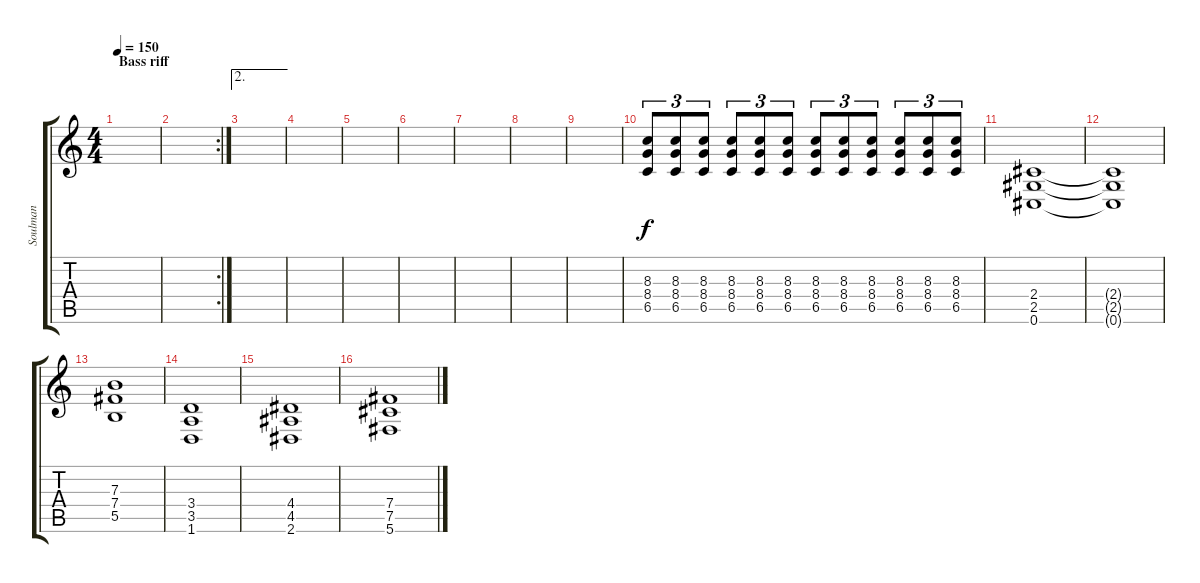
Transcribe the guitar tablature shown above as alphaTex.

\track ("Soulman" "Soulman") {instrument distortionguitar}
\staff {score tabs}
\tuning (Db4 Ab3 E3 B2 Gb2 Db2) {hide}
\ts (4 4)
\section ("" "Bass riff")
\tempo 150
\clef g2
\ks c
|
\rc 2
|
\ae 2
|
|
|
|
|
|
|
(8.3 8.4 6.5).8{tu (3 2)} (8.3 8.4 6.5).8{tu (3 2)} (8.3 8.4 6.5).8{tu (3 2)} (8.3 8.4 6.5).8{tu (3 2)} (8.3 8.4 6.5).8{tu (3 2)} (8.3 8.4 6.5).8{tu (3 2)} (8.3 8.4 6.5).8{tu (3 2)} (8.3 8.4 6.5).8{tu (3 2)} (8.3 8.4 6.5).8{tu (3 2)} (8.3 8.4 6.5).8{tu (3 2)} (8.3 8.4 6.5).8{tu (3 2)} (8.3 8.4 6.5).8{tu (3 2)} |
(2.4 2.5 0.6).1 |
(2.4{t} 2.5{t} 0.6{t}).1 |
(7.3 7.4 5.5).1 |
(3.4 3.5 1.6).1 |
(4.4 4.5 2.6).1 |
(7.4 7.5 5.6).1
